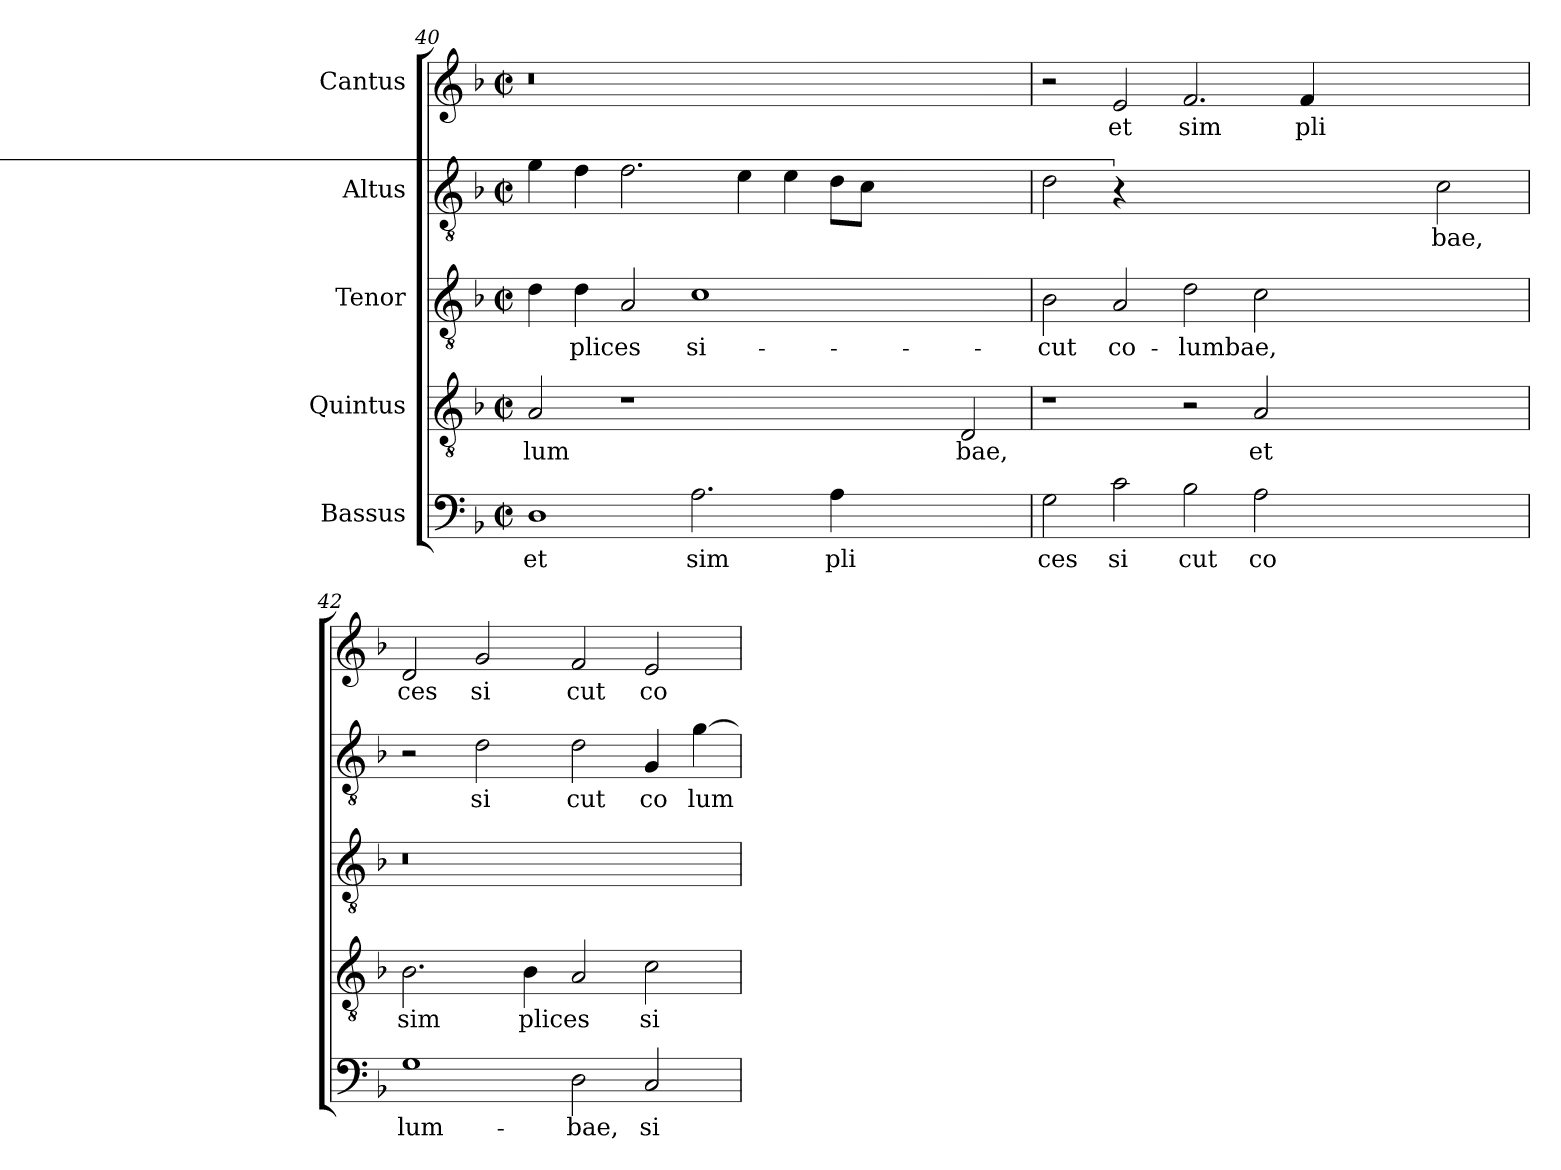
**kern	**text	**kern	**text	**kern	**text	**kern	**text	**kern	**text
*part5	*part5	*part4	*part4	*part3	*part3	*part2	*part2	*part1	*part1
*staff5	*staff5	*staff4	*staff4	*staff3	*staff3	*staff2	*staff2	*staff1	*staff1
*I"Bassus	*	*I"Quintus	*	*I"Tenor	*	*I"Altus	*	*I"Cantus	*
*clefF4	*	*clefGv2	*	*clefGv2	*	*clefGv2	*	*clefG2	*
*k[b-]	*	*k[b-]	*	*k[b-]	*	*k[b-]	*	*k[b-]	*
*F:	*	*F:	*	*F:	*	*F:	*	*F:	*
*M2/2	*	*M2/2	*	*M2/2	*	*M2/2	*	*M2/2	*
*met(c|)	*	*met(c|)	*	*met(c|)	*	*met(c|)	*	*met(c|)	*
=40	=40	=40	=40	=40	=40	=40	=40	=40	=40
!	!LO:LY:b:cj	!	!LO:LY:b:cj	!	!	!	!	!	!
1D	et	2A/	lum	4d\	.	4g\	.	0r	.
!	!	!	!	!	!LO:LY:b	!	!	!	!
.	.	.	.	4d\	-plices	4f\	.	.	.
!	!	!LO:N:vis=1	!	!	!	!	!	!	!
.	.	0r	.	2A/	.	2.f\	.	.	.
!	!LO:LY:b:cj	!	!	!	!LO:LY:b:cj	!	!	!	!
2.A\	sim	.	.	1c	si-	.	.	.	.
.	.	.	.	.	.	4e\	.	.	.
.	.	.	.	.	.	4e\	.	.	.
!	!LO:LY:b:cj	!	!	!	!	!	!	!	!
4A\	pli	.	.	.	.	8d\L	.	.	.
.	.	.	.	.	.	8c\J	.	.	.
1ryy	.	.	.	1ryy	.	1ryy	.	1ryy	.
!	!	!	!LO:LY:b:cj	!	!	!	!	!	!
.	.	2D/	bae,	.	.	.	.	.	.
=41	=41	=41	=41	=41	=41	=41	=41	=41	=41
!	!LO:LY:b:cj	!	!	!	!LO:LY:b:cj	!	!	!	!
2G\	ces	1r	.	2B-\	-cut	2d\	.	2r	.
!	!LO:LY:b:cj	!	!	!	!LO:LY:b:cj	!LO:N:vis=1	!	!	!LO:LY:b:cj
2c\	si	.	.	2A/	co-	4%9r	.	2e/	et
!	!LO:LY:b:cj	!	!	!	!LO:LY:b:cj	!	!	!	!LO:LY:b:cj
2B-\	cut	2r	.	2d\	-lumbae,	.	.	2.f/	sim
!	!LO:LY:b:cj	!	!LO:LY:b:cj	!	!	!	!	!	!
2A\	co	2A/	et	2c\	.	.	.	.	.
!	!	!	!	!	!	!	!	!	!LO:LY:b:cj
.	.	.	.	.	.	.	.	4f/	pli
1ryy	.	1ryy	.	1ryy	.	.	.	1ryy	.
!	!	!	!	!	!	!	!LO:LY:b:cj	!	!
.	.	.	.	.	.	2c\	-bae,	.	.
4ryy	.	4ryy	.	4ryy	.	.	.	4ryy	.
!!LO:LB:g=z
=42	=42	=42	=42	=42	=42	=42	=42	=42	=42
!	!LO:LY:b:cj	!	!LO:LY:b:cj	!	!	!	!	!	!LO:LY:b:cj
1G	lum-	2.B-\	sim	0r	.	2r	.	2d/	ces
!	!	!	!	!	!	!	!LO:LY:b:cj	!	!LO:LY:b:cj
.	.	.	.	.	.	2d\	si	2g/	si
!	!	!	!LO:LY:b	!	!	!	!	!	!
.	.	4B-\	plices	.	.	.	.	.	.
!	!LO:LY:b:cj	!	!	!	!	!	!LO:LY:b:cj	!	!LO:LY:b:cj
2D\	-bae,	2A/	.	.	.	2d\	cut	2f/	cut
!	!LO:LY:b:cj	!	!LO:LY:b:cj	!	!	!	!LO:LY:b:cj	!	!LO:LY:b:cj
2C/	si-	2c\	si	.	.	4G/	co	2e/	co
!	!	!	!	!	!	!	!LO:LY:b	!	!
.	.	.	.	.	.	[>4g\	lum	.	.
=	=	=	=	=	=	=	=	=	=
*-	*-	*-	*-	*-	*-	*-	*-	*-	*-
